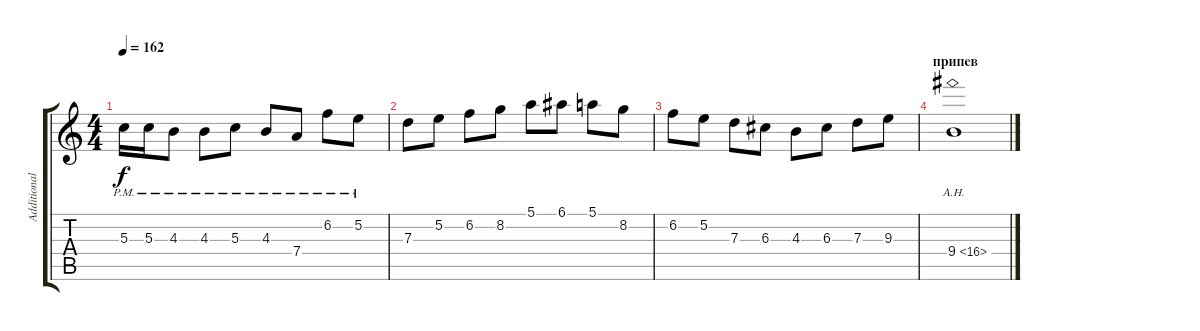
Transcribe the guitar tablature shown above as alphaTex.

\track ("Additional Guitar" "Additional") {instrument distortionguitar}
\staff {score tabs}
\tuning (E4 B3 G3 D3 A2 E2) {hide}
\ts (4 4)
\tempo 162
\clef g2
\ks c
5.3{pm}.16{dy f} 5.3{pm}.16 4.3{pm}.8 4.3{pm}.8 5.3{pm}.8 4.3{pm}.8 7.4{pm}.8 6.2{pm}.8 5.2{pm}.8 |
7.3.8 5.2.8 6.2.8 8.2.8 5.1.8 6.1.8 5.1.8 8.2.8 |
6.2.8 5.2.8 7.3.8 6.3.8 4.3.8 6.3.8 7.3.8 9.3.8 |
\section ("" "припев")
9.4{ah 7}.1
